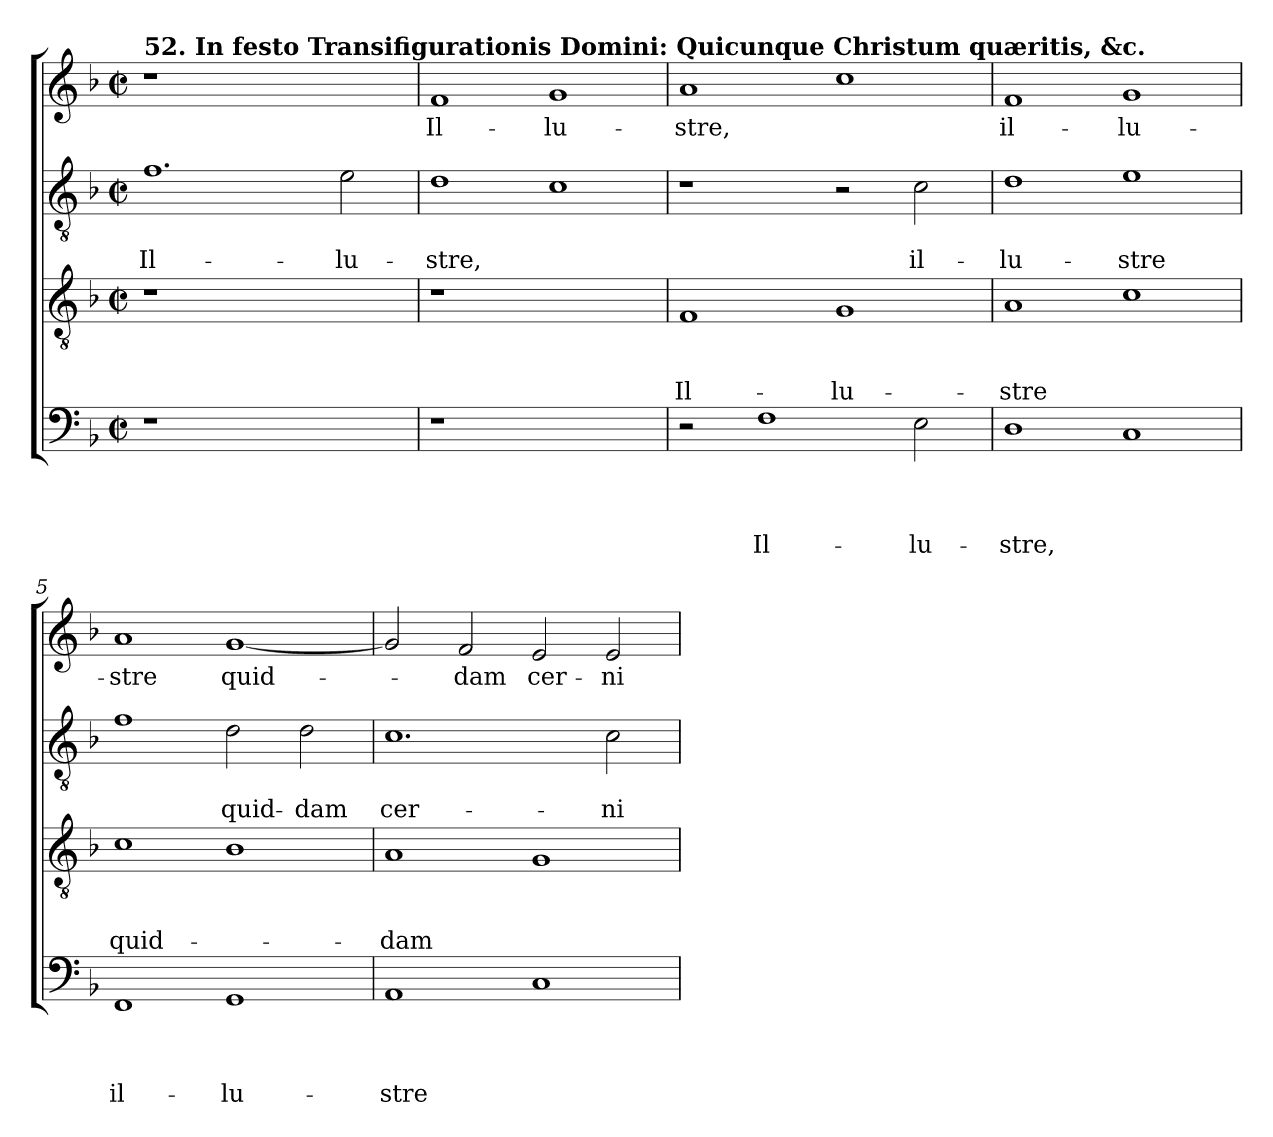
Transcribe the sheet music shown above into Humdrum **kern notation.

**kern	**text	**text	**text	**text	**kern	**text	**text	**text	**kern	**text	**text	**kern	**text
*part4	*part4	*part4	*part4	*part4	*part3	*part3	*part3	*part3	*part2	*part2	*part2	*part1	*part1
*staff4	*staff4	*staff4	*staff4	*staff4	*staff3	*staff3	*staff3	*staff3	*staff2	*staff2	*staff2	*staff1	*staff1
*clefF4	*	*	*	*	*clefGv2	*	*	*	*clefGv2	*	*	*clefG2	*
*k[b-]	*	*	*	*	*k[b-]	*	*	*	*k[b-]	*	*	*k[b-]	*
*F:	*	*	*	*	*F:	*	*	*	*F:	*	*	*F:	*
*M2/2	*	*	*	*	*M2/2	*	*	*	*M2/2	*	*	*M2/2	*
*met(c|)	*	*	*	*	*met(c|)	*	*	*	*met(c|)	*	*	*met(c|)	*
=1	=1	=1	=1	=1	=1	=1	=1	=1	=1	=1	=1	=1	=1
!	!	!	!	!	!	!	!	!	!	!	!	!LO:TX:a:B:t=52. In festo Transifigurationis Domini&colon; Quicunque Christum quæritis, &c.	!
!	!	!	!	!	!	!	!	!	!	!	!LO:LY:b	!	!
1r	.	.	.	.	1r	.	.	.	1.f	.	Il-	1r	.
1ryy	.	.	.	.	1ryy	.	.	.	.	.	.	1ryy	.
!	!	!	!	!	!	!	!	!	!	!	!LO:LY:b	!	!
.	.	.	.	.	.	.	.	.	2e\	.	-lu-	.	.
=2	=2	=2	=2	=2	=2	=2	=2	=2	=2	=2	=2	=2	=2
!	!	!	!	!	!	!	!	!	!	!	!LO:LY:b	!	!LO:LY:b
1r	.	.	.	.	1r	.	.	.	1d	.	-stre,	1f	Il-
!	!	!	!	!	!	!	!	!	!	!	!	!	!LO:LY:b
1ryy	.	.	.	.	1ryy	.	.	.	1c	.	.	1g	-lu-
=3	=3	=3	=3	=3	=3	=3	=3	=3	=3	=3	=3	=3	=3
!	!	!	!	!	!	!	!	!LO:LY:b	!	!	!	!	!LO:LY:b
2r	.	.	.	.	1F	.	.	Il-	1r	.	.	1a	-stre,
!	!	!	!	!LO:LY:b	!	!	!	!	!	!	!	!	!
1F	.	.	.	Il-	.	.	.	.	.	.	.	.	.
!	!	!	!	!	!	!	!	!LO:LY:b	!	!	!	!	!
.	.	.	.	.	1G	.	.	-lu-	2r	.	.	1cc	.
!	!	!	!	!LO:LY:b	!	!	!	!	!	!	!LO:LY:b	!	!
2E\	.	.	.	-lu-	.	.	.	.	2c\	.	il-	.	.
=4	=4	=4	=4	=4	=4	=4	=4	=4	=4	=4	=4	=4	=4
!	!	!	!	!LO:LY:b	!	!	!	!LO:LY:b	!	!	!LO:LY:b	!	!LO:LY:b
1D	.	.	.	-stre,	1A	.	.	-stre	1d	.	-lu-	1f	il-
!	!	!	!	!	!	!	!	!	!	!	!LO:LY:b	!	!LO:LY:b
1C	.	.	.	.	1c	.	.	.	1e	.	-stre	1g	-lu-
=5	=5	=5	=5	=5	=5	=5	=5	=5	=5	=5	=5	=5	=5
!	!	!	!	!LO:LY:b	!	!	!	!LO:LY:b	!	!	!	!	!LO:LY:b
1FF	.	.	.	il-	1c	.	.	quid-	1f	.	.	1a	-stre
!	!	!	!	!LO:LY:b	!	!	!	!	!	!	!LO:LY:b	!	!LO:LY:b
1GG	.	.	.	-lu-	1B-	.	.	.	2d\	.	quid-	[1g	quid-
!	!	!	!	!	!	!	!	!	!	!	!LO:LY:b	!	!
.	.	.	.	.	.	.	.	.	2d\	.	-dam	.	.
=6	=6	=6	=6	=6	=6	=6	=6	=6	=6	=6	=6	=6	=6
!	!	!	!	!LO:LY:b	!	!	!	!LO:LY:b	!	!	!LO:LY:b	!	!
1AA	.	.	.	-stre	1A	.	.	-dam	1.c	.	cer-	2g/]	.
!	!	!	!	!	!	!	!	!	!	!	!	!	!LO:LY:b
.	.	.	.	.	.	.	.	.	.	.	.	2f/	-dam
!	!	!	!	!	!	!	!	!	!	!	!	!	!LO:LY:b
1C	.	.	.	.	1G	.	.	.	.	.	.	2e/	cer-
!	!	!	!	!	!	!	!	!	!	!	!LO:LY:b	!	!LO:LY:b
.	.	.	.	.	.	.	.	.	2c\	.	-ni-	2e/	-ni-
=	=	=	=	=	=	=	=	=	=	=	=	=	=
*-	*-	*-	*-	*-	*-	*-	*-	*-	*-	*-	*-	*-	*-
